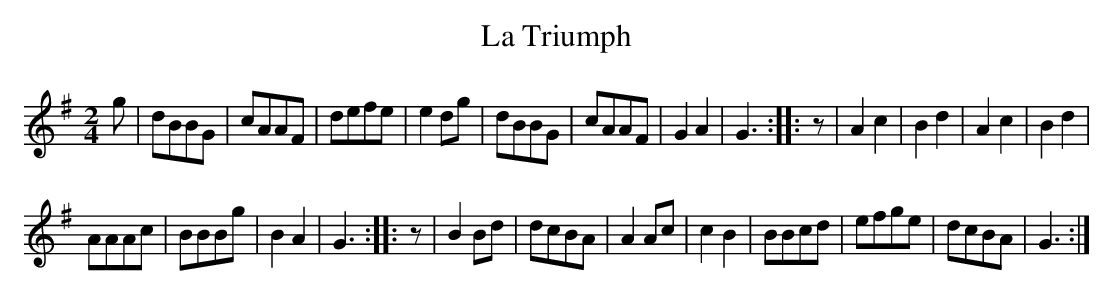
X:1
T: La Triumph
M: 2/4
L: 1/8
K: G
g |\
dBBG | cAAF | defe | e2dg | dBBG | cAAF | G2A2 | G3 :: z | A2c2 | B2d2 | A2c2 | B2d2 |
AAAc | BBBg | B2A2 | G3 :: z | B2Bd | dcBA | A2Ac | c2B2 | BBcd | efge | dcBA | G3 :|
